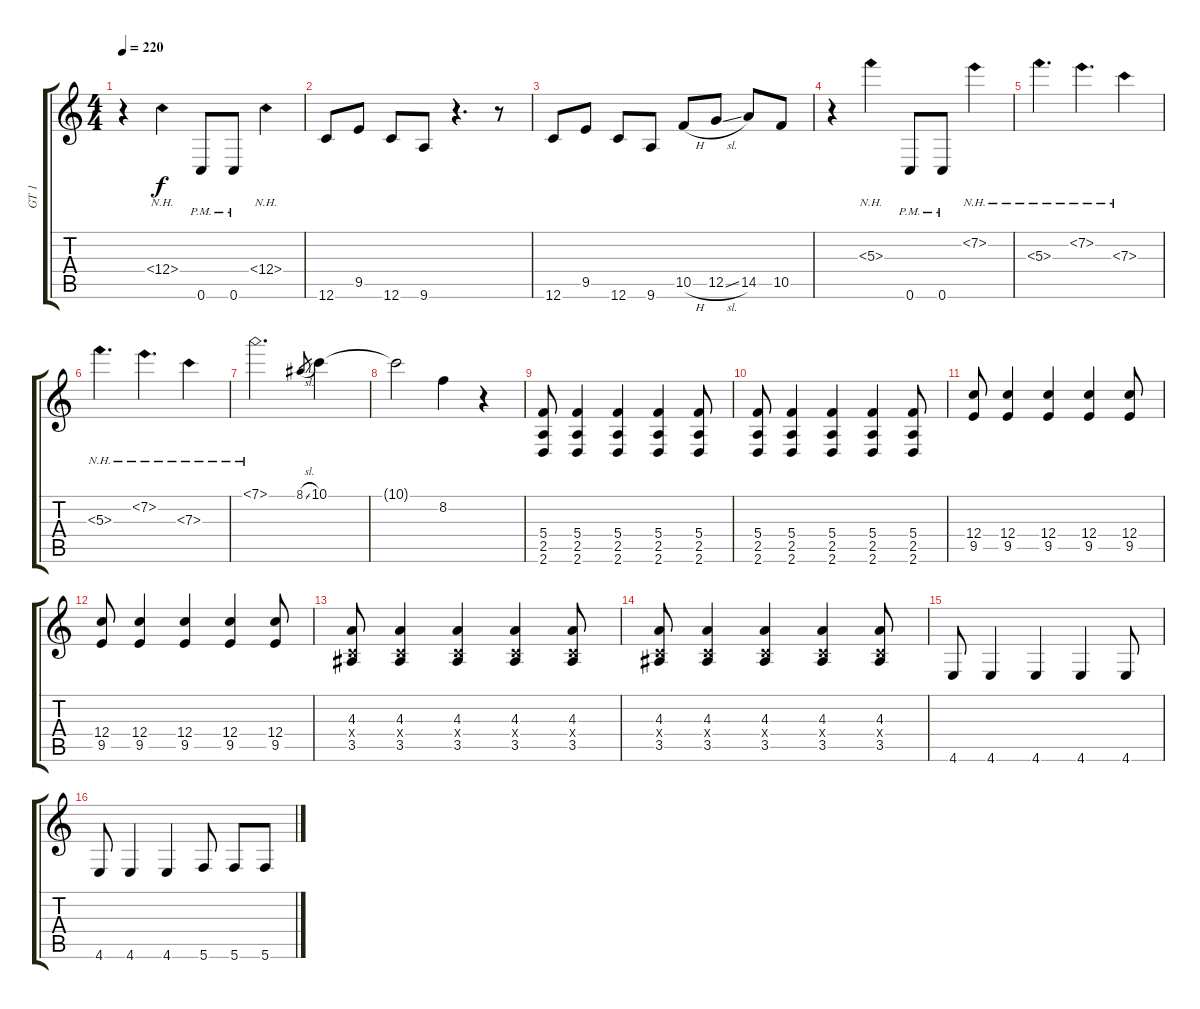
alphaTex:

\track ("GT 1" "GT 1") {solo instrument distortionguitar}
\staff {score tabs}
\tuning (D4 A3 F3 C3 G2 C2) {hide}
\ts (4 4)
\tempo 220
\clef g2
\ks c
r.4{dy f} 12.4{nh}.4 0.6{pm}.8 0.6{pm}.8 12.4{nh}.4 |
12.6.8 9.5.8 12.6.8 9.6.8 r.4{d} r.8 |
12.6.8 9.5.8 12.6.8 9.6.8 10.5{h}.8 12.5{sl}.8 14.5.8 10.5.8 |
r.4 5.3{nh}.4 0.6{pm}.8 0.6{pm}.8 7.2{nh}.4 |
5.3{nh}.4{d} 7.2{nh}.4{d} 7.3{nh}.4 |
5.3{nh}.4{d} 7.2{nh}.4{d} 7.3{nh}.4 |
7.1{nh}.2{d} 8.1{sl}.8{gr} 10.1.4 |
10.1{t}.2 8.2.4 r.4 |
(5.4 2.5 2.6).8 (5.4 2.5 2.6).4 (5.4 2.5 2.6).4 (5.4 2.5 2.6).4 (5.4 2.5 2.6).8 |
(5.4 2.5 2.6).8 (5.4 2.5 2.6).4 (5.4 2.5 2.6).4 (5.4 2.5 2.6).4 (5.4 2.5 2.6).8 |
(12.4 9.5).8 (12.4 9.5).4 (12.4 9.5).4 (12.4 9.5).4 (12.4 9.5).8 |
(12.4 9.5).8 (12.4 9.5).4 (12.4 9.5).4 (12.4 9.5).4 (12.4 9.5).8 |
(4.3 0.4{x} 3.5).8 (4.3 0.4{x} 3.5).4 (4.3 0.4{x} 3.5).4 (4.3 0.4{x} 3.5).4 (4.3 0.4{x} 3.5).8 |
(4.3 0.4{x} 3.5).8 (4.3 0.4{x} 3.5).4 (4.3 0.4{x} 3.5).4 (4.3 0.4{x} 3.5).4 (4.3 0.4{x} 3.5).8 |
4.6.8 4.6.4 4.6.4 4.6.4 4.6.8 |
4.6.8 4.6.4 4.6.4 5.6.8 5.6.8 5.6.8
